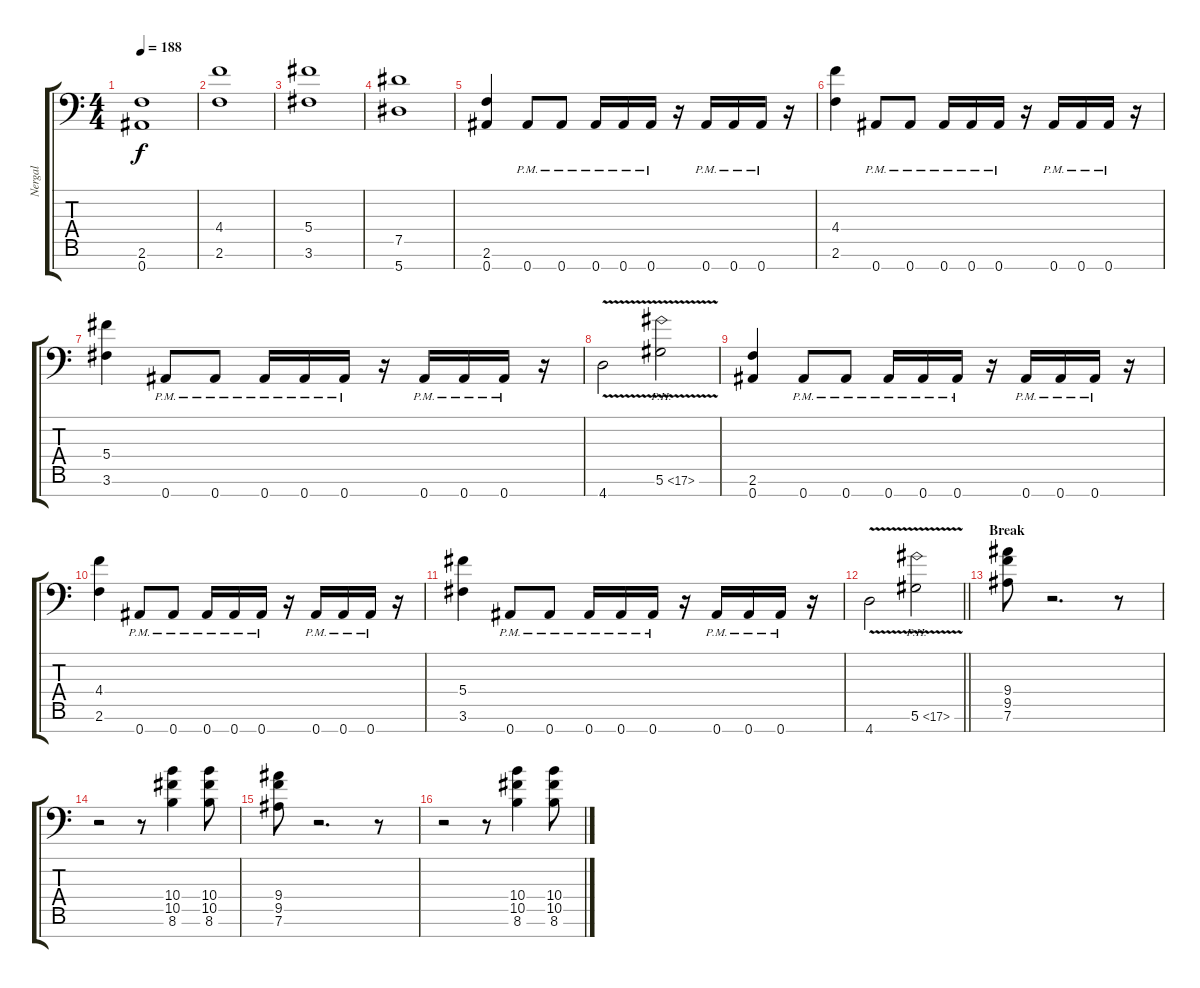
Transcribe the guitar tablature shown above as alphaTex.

\track ("Nergal" "Nergal") {instrument distortionguitar}
\staff {score tabs}
\tuning (Eb4 Bb3 Gb3 Db3 Ab2 Eb2 Bb1) {hide}
\ts (4 4)
\tempo 188
\clef f4
\ks c
(2.6 0.7).1{dy f} |
(4.4 2.6).1 |
(5.4 3.6).1 |
(7.5 5.7).1 |
(2.6 0.7).4 0.7{pm}.8 0.7{pm}.8 0.7{pm}.16 0.7{pm}.16 0.7{pm}.16 r.16 0.7{pm}.16 0.7{pm}.16 0.7{pm}.16 r.16 |
(4.4 2.6).4 0.7{pm}.8 0.7{pm}.8 0.7{pm}.16 0.7{pm}.16 0.7{pm}.16 r.16 0.7{pm}.16 0.7{pm}.16 0.7{pm}.16 r.16 |
(5.4 3.6).4 0.7{pm}.8 0.7{pm}.8 0.7{pm}.16 0.7{pm}.16 0.7{pm}.16 r.16 0.7{pm}.16 0.7{pm}.16 0.7{pm}.16 r.16 |
4.7{v}.2 5.6{ph 12 v}.2 |
(2.6 0.7).4 0.7{pm}.8 0.7{pm}.8 0.7{pm}.16 0.7{pm}.16 0.7{pm}.16 r.16 0.7{pm}.16 0.7{pm}.16 0.7{pm}.16 r.16 |
(4.4 2.6).4 0.7{pm}.8 0.7{pm}.8 0.7{pm}.16 0.7{pm}.16 0.7{pm}.16 r.16 0.7{pm}.16 0.7{pm}.16 0.7{pm}.16 r.16 |
(5.4 3.6).4 0.7{pm}.8 0.7{pm}.8 0.7{pm}.16 0.7{pm}.16 0.7{pm}.16 r.16 0.7{pm}.16 0.7{pm}.16 0.7{pm}.16 r.16 |
\barLineRight lightlight
4.7{v}.2 5.6{ph 12 v}.2 |
\section ("" "Break")
(9.4 9.5 7.6).8 r.2{d} r.8 |
r.2 r.8 (10.4 10.5 8.6).4 (10.4 10.5 8.6).8 |
(9.4 9.5 7.6).8 r.2{d} r.8 |
r.2 r.8 (10.4 10.5 8.6).4 (10.4 10.5 8.6).8
